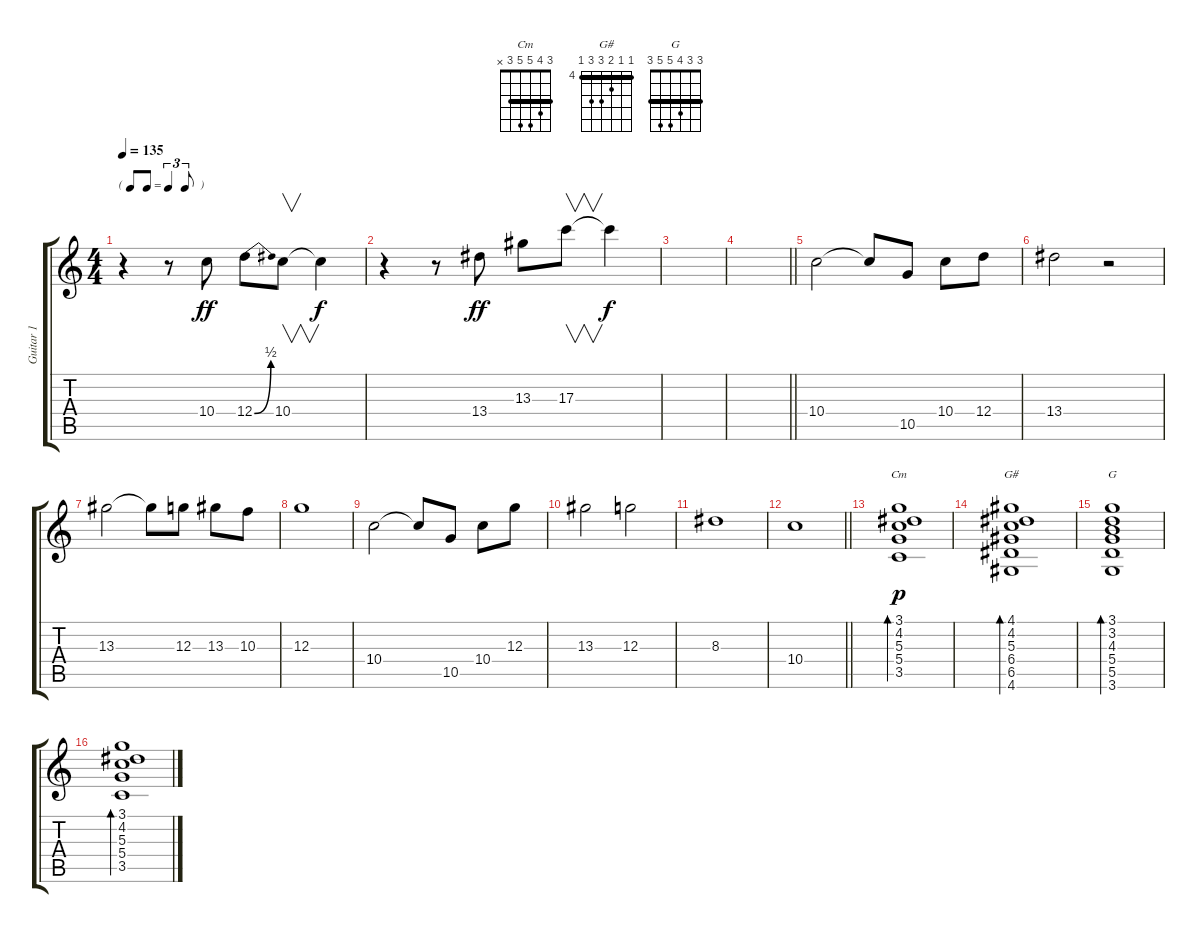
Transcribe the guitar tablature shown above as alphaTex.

\track ("Guitar 1" "Guitar 1") {instrument distortionguitar}
\staff {score tabs}
\tuning (E4 B3 G3 D3 A2 E2) {hide}
\chord ("Cm" 3 4 5 5 3 x) {barre 3}
\chord ("G#" 4 4 5 6 6 4) {firstfret 4 barre 4}
\chord ("G" 3 3 4 5 5 3) {barre 3}
\ts (4 4)
\tf triplet8th
\tempo 135
\clef g2
\ks c
r.4{dy p instrument distortionguitar} r.8 10.4.8{dy ff} 12.4{be (bend 0 0 60 2)}.8 10.4.8{v} 10.4{t}.4{dy f} |
r.4{instrument distortionguitar} r.8 13.4.8{dy ff} 13.3.8 17.3.8{v} 17.3{t}.4{dy f} |
|
\barLineRight lightlight
|
10.4.2{instrument electricguitarclean} 10.4{t}.8 10.5.8 10.4.8 12.4.8 |
13.4.2 r.2 |
13.3.2 13.3{t}.8 12.3.8 13.3.8 10.3.8 |
12.3.1 |
10.4.2{instrument electricguitarclean} 10.4{t}.8 10.5.8 10.4.8 12.3.8 |
13.3.2 12.3.2 |
8.3.1 |
\barLineRight lightlight
10.4.1 |
(3.1 4.2 5.3 5.4 3.5).1{bd 30 ch "Cm" dy p} |
(4.1 4.2 5.3 6.4 6.5 4.6).1{bd 60 ch "G#"} |
(3.1 3.2 4.3 5.4 5.5 3.6).1{bd 60 ch "G"} |
(3.1 4.2 5.3 5.4 3.5).1{bd 30}
